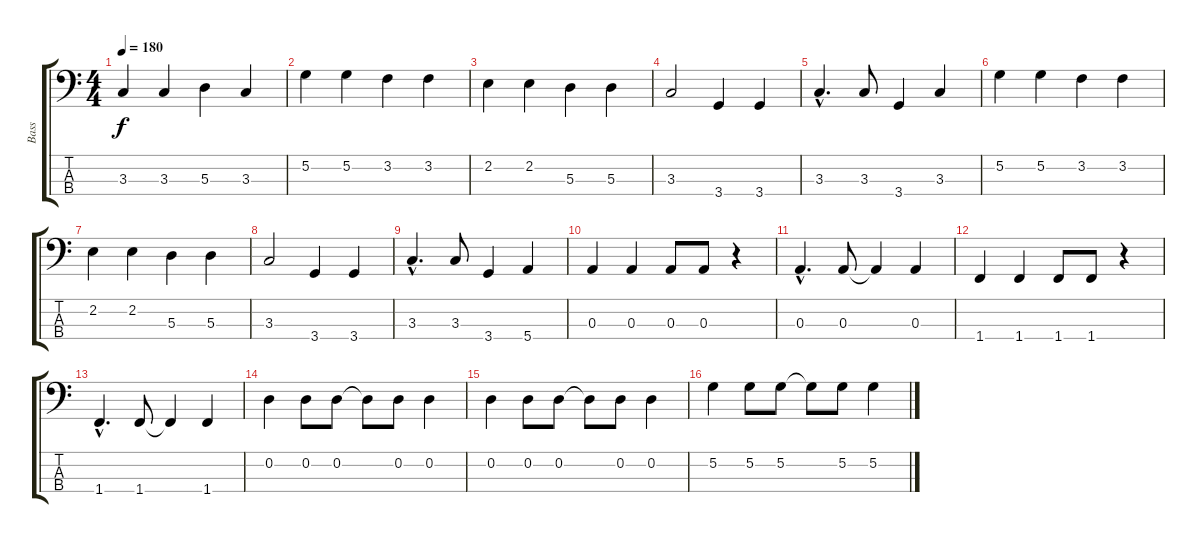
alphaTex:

\track ("Bass" "Bass") {instrument electricbassfinger}
\staff {score tabs}
\tuning (G2 D2 A1 E1) {hide}
\ts (4 4)
\tempo 180
\clef f4
\ks c
3.3.4{dy f} 3.3.4 5.3.4 3.3.4 |
5.2.4 5.2.4 3.2.4 3.2.4 |
2.2.4 2.2.4 5.3.4 5.3.4 |
3.3.2 3.4.4 3.4.4 |
3.3{hac}.4{d} 3.3.8 3.4.4 3.3.4 |
5.2.4 5.2.4 3.2.4 3.2.4 |
2.2.4 2.2.4 5.3.4 5.3.4 |
3.3.2 3.4.4 3.4.4 |
3.3{hac}.4{d} 3.3.8 3.4.4 5.4.4 |
0.3.4 0.3.4 0.3.8 0.3.8 r.4 |
0.3{hac}.4{d} 0.3.8 0.3{t}.4 0.3.4 |
1.4.4 1.4.4 1.4.8 1.4.8 r.4 |
1.4{hac}.4{d} 1.4.8 1.4{t}.4 1.4.4 |
0.2.4 0.2.8 0.2.8 0.2{t}.8 0.2.8 0.2.4 |
0.2.4 0.2.8 0.2.8 0.2{t}.8 0.2.8 0.2.4 |
5.2.4 5.2.8 5.2.8 5.2{t}.8 5.2.8 5.2.4
